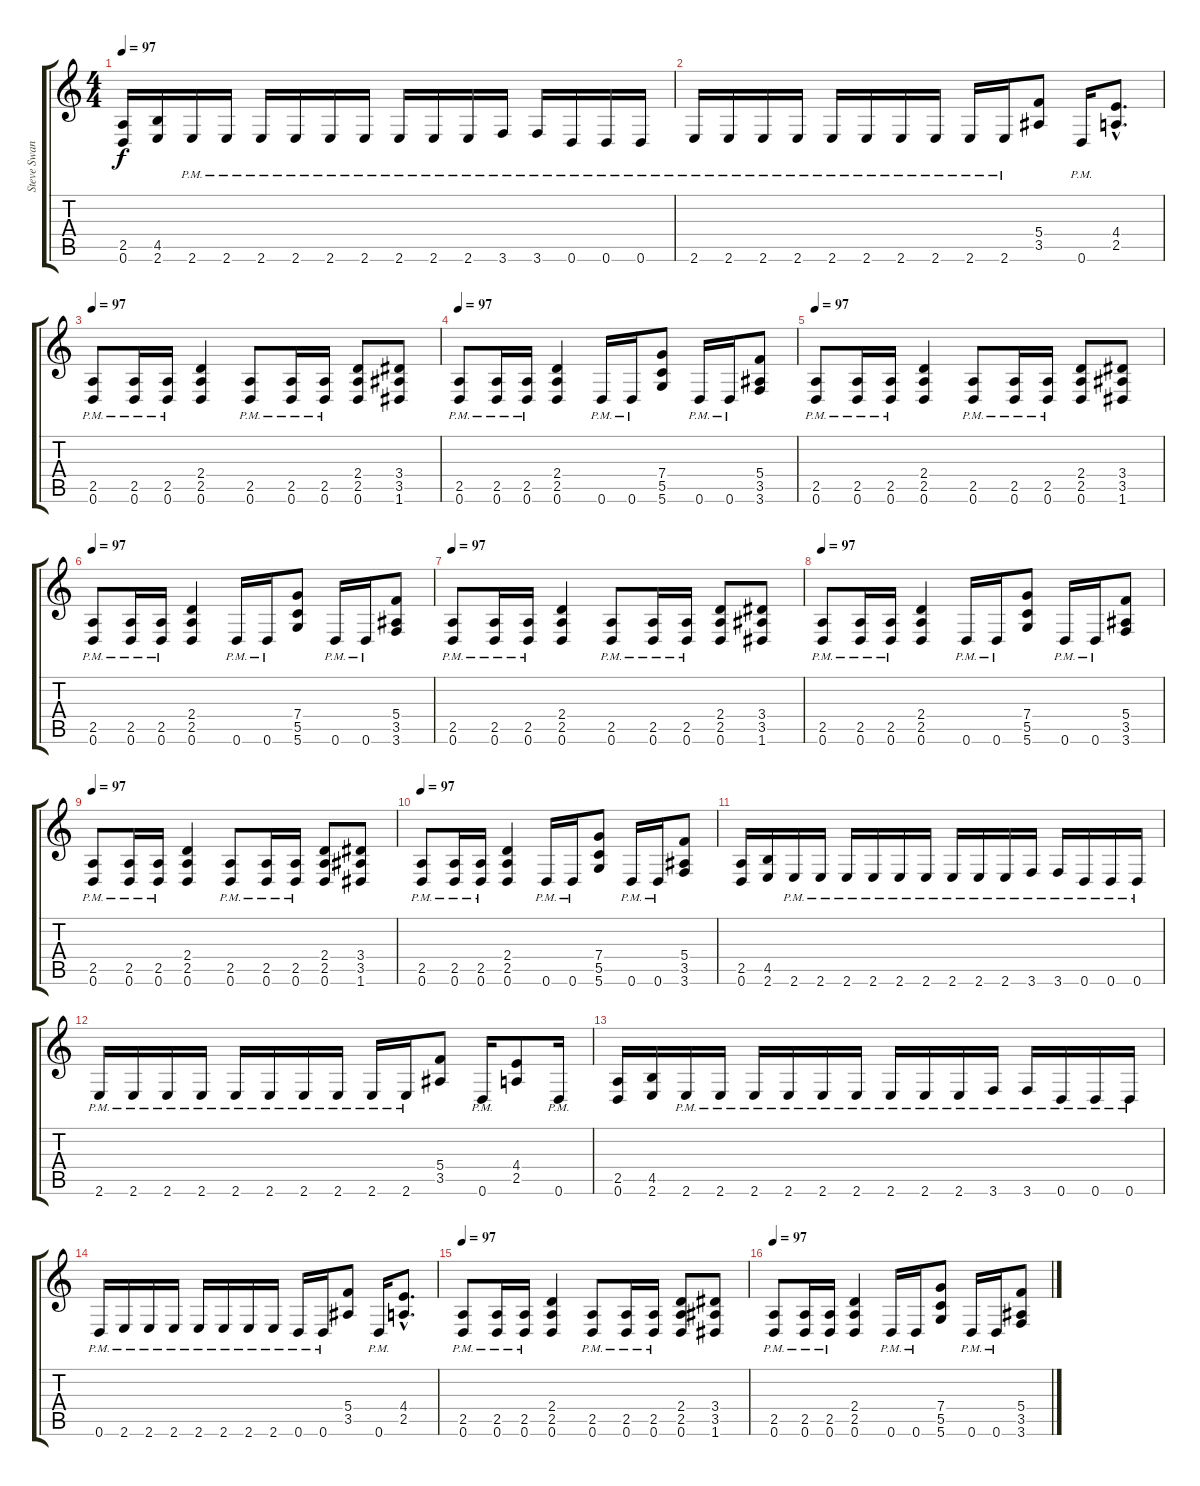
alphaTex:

\track ("Steve Swanson (Rythm Guitar)" "Steve Swan") {instrument distortionguitar}
\staff {score tabs}
\tuning (D4 A3 F3 C3 G2 D2) {hide}
\ts (4 4)
\tempo 97
\clef g2
\ks c
(2.5 0.6).16{dy f} (4.5 2.6).16 2.6{pm}.16 2.6{pm}.16 2.6{pm}.16 2.6{pm}.16 2.6{pm}.16 2.6{pm}.16 2.6{pm}.16 2.6{pm}.16 2.6{pm}.16 3.6{pm}.16 3.6{pm}.16 0.6{pm}.16 0.6{pm}.16 0.6{pm}.16 |
2.6{pm}.16 2.6{pm}.16 2.6{pm}.16 2.6{pm}.16 2.6{pm}.16 2.6{pm}.16 2.6{pm}.16 2.6{pm}.16 2.6{pm}.16 2.6{pm}.16 (5.4 3.5).8 0.6{pm}.16 (4.4{hac} 2.5{hac}).8{d} |
\tempo 97
(2.5{pm} 0.6{pm}).8 (2.5{pm} 0.6{pm}).16 (2.5{pm} 0.6{pm}).16 (2.4 2.5 0.6).4 (2.5{pm} 0.6{pm}).8 (2.5{pm} 0.6{pm}).16 (2.5{pm} 0.6{pm}).16 (2.4 2.5 0.6).8 (3.4 3.5 1.6).8 |
\tempo 97
(2.5{pm} 0.6{pm}).8 (2.5{pm} 0.6{pm}).16 (2.5{pm} 0.6{pm}).16 (2.4 2.5 0.6).4 0.6{pm}.16 0.6{pm}.16 (7.4 5.5 5.6).8 0.6{pm}.16 0.6{pm}.16 (5.4 3.5 3.6).8 |
\tempo 97
(2.5{pm} 0.6{pm}).8 (2.5{pm} 0.6{pm}).16 (2.5{pm} 0.6{pm}).16 (2.4 2.5 0.6).4 (2.5{pm} 0.6{pm}).8 (2.5{pm} 0.6{pm}).16 (2.5{pm} 0.6{pm}).16 (2.4 2.5 0.6).8 (3.4 3.5 1.6).8 |
\tempo 97
(2.5{pm} 0.6{pm}).8 (2.5{pm} 0.6{pm}).16 (2.5{pm} 0.6{pm}).16 (2.4 2.5 0.6).4 0.6{pm}.16 0.6{pm}.16 (7.4 5.5 5.6).8 0.6{pm}.16 0.6{pm}.16 (5.4 3.5 3.6).8 |
\tempo 97
(2.5{pm} 0.6{pm}).8 (2.5{pm} 0.6{pm}).16 (2.5{pm} 0.6{pm}).16 (2.4 2.5 0.6).4 (2.5{pm} 0.6{pm}).8 (2.5{pm} 0.6{pm}).16 (2.5{pm} 0.6{pm}).16 (2.4 2.5 0.6).8 (3.4 3.5 1.6).8 |
\tempo 97
(2.5{pm} 0.6{pm}).8 (2.5{pm} 0.6{pm}).16 (2.5{pm} 0.6{pm}).16 (2.4 2.5 0.6).4 0.6{pm}.16 0.6{pm}.16 (7.4 5.5 5.6).8 0.6{pm}.16 0.6{pm}.16 (5.4 3.5 3.6).8 |
\tempo 97
(2.5{pm} 0.6{pm}).8 (2.5{pm} 0.6{pm}).16 (2.5{pm} 0.6{pm}).16 (2.4 2.5 0.6).4 (2.5{pm} 0.6{pm}).8 (2.5{pm} 0.6{pm}).16 (2.5{pm} 0.6{pm}).16 (2.4 2.5 0.6).8 (3.4 3.5 1.6).8 |
\tempo 97
(2.5{pm} 0.6{pm}).8 (2.5{pm} 0.6{pm}).16 (2.5{pm} 0.6{pm}).16 (2.4 2.5 0.6).4 0.6{pm}.16 0.6{pm}.16 (7.4 5.5 5.6).8 0.6{pm}.16 0.6{pm}.16 (5.4 3.5 3.6).8 |
(2.5 0.6).16 (4.5 2.6).16 2.6{pm}.16 2.6{pm}.16 2.6{pm}.16 2.6{pm}.16 2.6{pm}.16 2.6{pm}.16 2.6{pm}.16 2.6{pm}.16 2.6{pm}.16 3.6{pm}.16 3.6{pm}.16 0.6{pm}.16 0.6{pm}.16 0.6{pm}.16 |
2.6{pm}.16 2.6{pm}.16 2.6{pm}.16 2.6{pm}.16 2.6{pm}.16 2.6{pm}.16 2.6{pm}.16 2.6{pm}.16 2.6{pm}.16 2.6{pm}.16 (5.4 3.5).8 0.6{pm}.16 (4.4 2.5).8 0.6{pm}.16 |
(2.5 0.6).16 (4.5 2.6).16 2.6{pm}.16 2.6{pm}.16 2.6{pm}.16 2.6{pm}.16 2.6{pm}.16 2.6{pm}.16 2.6{pm}.16 2.6{pm}.16 2.6{pm}.16 3.6{pm}.16 3.6{pm}.16 0.6{pm}.16 0.6{pm}.16 0.6{pm}.16 |
0.6{pm}.16 2.6{pm}.16 2.6{pm}.16 2.6{pm}.16 2.6{pm}.16 2.6{pm}.16 2.6{pm}.16 2.6{pm}.16 0.6{pm}.16 0.6{pm}.16 (5.4 3.5).8 0.6{pm}.16 (4.4{hac} 2.5{hac}).8{d} |
\tempo 97
(2.5{pm} 0.6{pm}).8 (2.5{pm} 0.6{pm}).16 (2.5{pm} 0.6{pm}).16 (2.4 2.5 0.6).4 (2.5{pm} 0.6{pm}).8 (2.5{pm} 0.6{pm}).16 (2.5{pm} 0.6{pm}).16 (2.4 2.5 0.6).8 (3.4 3.5 1.6).8 |
\tempo 97
(2.5{pm} 0.6{pm}).8 (2.5{pm} 0.6{pm}).16 (2.5{pm} 0.6{pm}).16 (2.4 2.5 0.6).4 0.6{pm}.16 0.6{pm}.16 (7.4 5.5 5.6).8 0.6{pm}.16 0.6{pm}.16 (5.4 3.5 3.6).8
